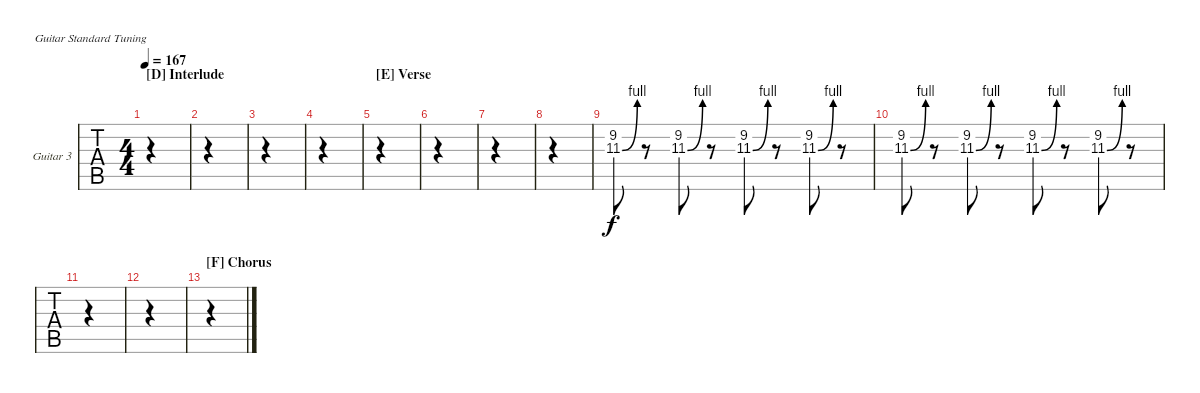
\defaultSystemsLayout 4
\bracketExtendMode groupsimilarinstruments
\firstSystemTrackNameOrientation horizontal
\otherSystemsTrackNameOrientation horizontal
\track ("Frank Iero" "Guitar 3") {instrument distortionguitar}
\staff {tabs}
\tuning (E4 B3 G3 D3 A2 E2)
\ts (4 4)
\section ("D" "Interlude")
\tempo 167
\clef g2
\ks abminor
|
|
|
|
\section ("E" "Verse")
|
|
|
|
(9.2 11.3{be (bend 0 0 5.3999999999999995 4)}).8 r.8 (9.2 11.3{be (bend 0 0 5.3999999999999995 4)}).8 r.8 (9.2 11.3{be (bend 0 0 5.3999999999999995 4)}).8 r.8 (9.2 11.3{be (bend 0 0 5.3999999999999995 4)}).8 r.8 |
(9.2 11.3{be (bend 0 0 5.3999999999999995 4)}).8 r.8 (9.2 11.3{be (bend 0 0 5.3999999999999995 4)}).8 r.8 (9.2 11.3{be (bend 0 0 5.3999999999999995 4)}).8 r.8 (9.2 11.3{be (bend 0 0 5.3999999999999995 4)}).8 r.8 |
|
|
\section ("F" "Chorus")
